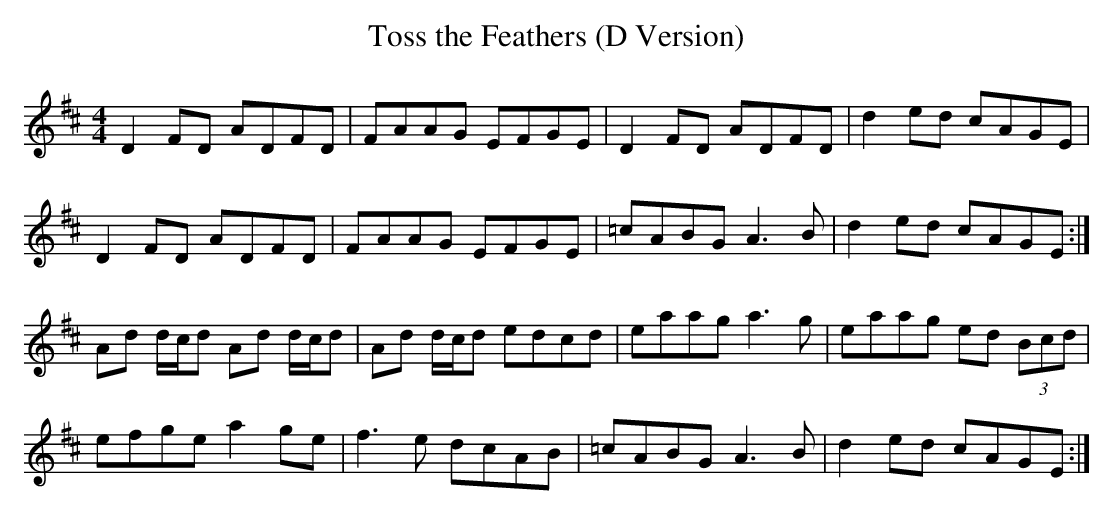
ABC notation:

X:1
T: Toss the Feathers (D Version)
M: 4/4
L: 1/8
K: D
D2 FD ADFD|FAAG EFGE|D2 FD ADFD|d2 ed cAGE|
D2 FD ADFD|FAAG EFGE|=cABG A3B|d2 ed cAGE :|
Ad d/c/d Ad d/c/d|Ad d/c/d edcd|eaag a3g|eaag ed (3Bcd|
efge a2ge|f3e dcAB|=cABG A3B|d2 ed cAGE :|
